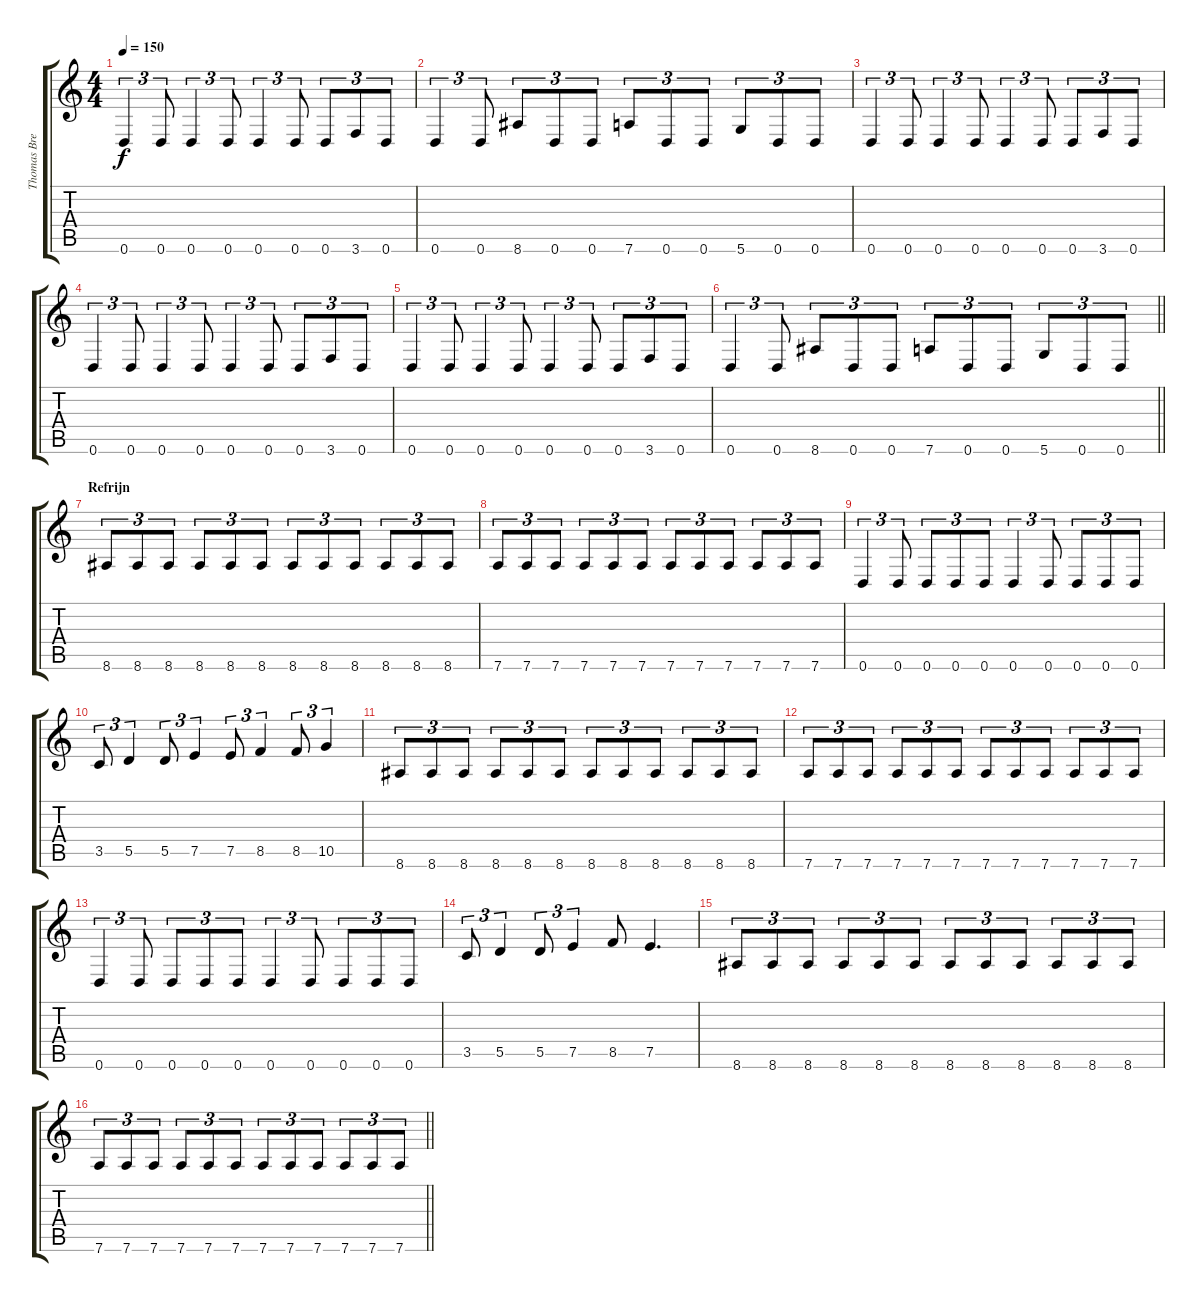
\track ("Thomas Bredahl" "Thomas Bre") {instrument distortionguitar}
\staff {score tabs}
\tuning (E4 B3 G3 D3 A2 D2) {hide}
\ts (4 4)
\tempo 150
\clef g2
\ks c
0.6.4{tu (3 2) dy f} 0.6.8{tu (3 2)} 0.6.4{tu (3 2)} 0.6.8{tu (3 2)} 0.6.4{tu (3 2)} 0.6.8{tu (3 2)} 0.6.8{tu (3 2)} 3.6.8{tu (3 2)} 0.6.8{tu (3 2)} |
0.6.4{tu (3 2)} 0.6.8{tu (3 2)} 8.6.8{tu (3 2)} 0.6.8{tu (3 2)} 0.6.8{tu (3 2)} 7.6.8{tu (3 2)} 0.6.8{tu (3 2)} 0.6.8{tu (3 2)} 5.6.8{tu (3 2)} 0.6.8{tu (3 2)} 0.6.8{tu (3 2)} |
0.6.4{tu (3 2)} 0.6.8{tu (3 2)} 0.6.4{tu (3 2)} 0.6.8{tu (3 2)} 0.6.4{tu (3 2)} 0.6.8{tu (3 2)} 0.6.8{tu (3 2)} 3.6.8{tu (3 2)} 0.6.8{tu (3 2)} |
0.6.4{tu (3 2)} 0.6.8{tu (3 2)} 0.6.4{tu (3 2)} 0.6.8{tu (3 2)} 0.6.4{tu (3 2)} 0.6.8{tu (3 2)} 0.6.8{tu (3 2)} 3.6.8{tu (3 2)} 0.6.8{tu (3 2)} |
0.6.4{tu (3 2)} 0.6.8{tu (3 2)} 0.6.4{tu (3 2)} 0.6.8{tu (3 2)} 0.6.4{tu (3 2)} 0.6.8{tu (3 2)} 0.6.8{tu (3 2)} 3.6.8{tu (3 2)} 0.6.8{tu (3 2)} |
\barLineRight lightlight
0.6.4{tu (3 2)} 0.6.8{tu (3 2)} 8.6.8{tu (3 2)} 0.6.8{tu (3 2)} 0.6.8{tu (3 2)} 7.6.8{tu (3 2)} 0.6.8{tu (3 2)} 0.6.8{tu (3 2)} 5.6.8{tu (3 2)} 0.6.8{tu (3 2)} 0.6.8{tu (3 2)} |
\section ("" "Refrijn")
8.6.8{tu (3 2)} 8.6.8{tu (3 2)} 8.6.8{tu (3 2)} 8.6.8{tu (3 2)} 8.6.8{tu (3 2)} 8.6.8{tu (3 2)} 8.6.8{tu (3 2)} 8.6.8{tu (3 2)} 8.6.8{tu (3 2)} 8.6.8{tu (3 2)} 8.6.8{tu (3 2)} 8.6.8{tu (3 2)} |
7.6.8{tu (3 2)} 7.6.8{tu (3 2)} 7.6.8{tu (3 2)} 7.6.8{tu (3 2)} 7.6.8{tu (3 2)} 7.6.8{tu (3 2)} 7.6.8{tu (3 2)} 7.6.8{tu (3 2)} 7.6.8{tu (3 2)} 7.6.8{tu (3 2)} 7.6.8{tu (3 2)} 7.6.8{tu (3 2)} |
0.6.4{tu (3 2)} 0.6.8{tu (3 2)} 0.6.8{tu (3 2)} 0.6.8{tu (3 2)} 0.6.8{tu (3 2)} 0.6.4{tu (3 2)} 0.6.8{tu (3 2)} 0.6.8{tu (3 2)} 0.6.8{tu (3 2)} 0.6.8{tu (3 2)} |
3.5.8{tu (3 2)} 5.5.4{tu (3 2)} 5.5.8{tu (3 2)} 7.5.4{tu (3 2)} 7.5.8{tu (3 2)} 8.5.4{tu (3 2)} 8.5.8{tu (3 2)} 10.5.4{tu (3 2)} |
8.6.8{tu (3 2)} 8.6.8{tu (3 2)} 8.6.8{tu (3 2)} 8.6.8{tu (3 2)} 8.6.8{tu (3 2)} 8.6.8{tu (3 2)} 8.6.8{tu (3 2)} 8.6.8{tu (3 2)} 8.6.8{tu (3 2)} 8.6.8{tu (3 2)} 8.6.8{tu (3 2)} 8.6.8{tu (3 2)} |
7.6.8{tu (3 2)} 7.6.8{tu (3 2)} 7.6.8{tu (3 2)} 7.6.8{tu (3 2)} 7.6.8{tu (3 2)} 7.6.8{tu (3 2)} 7.6.8{tu (3 2)} 7.6.8{tu (3 2)} 7.6.8{tu (3 2)} 7.6.8{tu (3 2)} 7.6.8{tu (3 2)} 7.6.8{tu (3 2)} |
0.6.4{tu (3 2)} 0.6.8{tu (3 2)} 0.6.8{tu (3 2)} 0.6.8{tu (3 2)} 0.6.8{tu (3 2)} 0.6.4{tu (3 2)} 0.6.8{tu (3 2)} 0.6.8{tu (3 2)} 0.6.8{tu (3 2)} 0.6.8{tu (3 2)} |
3.5.8{tu (3 2)} 5.5.4{tu (3 2)} 5.5.8{tu (3 2)} 7.5.4{tu (3 2)} 8.5.8 7.5.4{d} |
8.6.8{tu (3 2)} 8.6.8{tu (3 2)} 8.6.8{tu (3 2)} 8.6.8{tu (3 2)} 8.6.8{tu (3 2)} 8.6.8{tu (3 2)} 8.6.8{tu (3 2)} 8.6.8{tu (3 2)} 8.6.8{tu (3 2)} 8.6.8{tu (3 2)} 8.6.8{tu (3 2)} 8.6.8{tu (3 2)} |
\barLineRight lightlight
7.6.8{tu (3 2)} 7.6.8{tu (3 2)} 7.6.8{tu (3 2)} 7.6.8{tu (3 2)} 7.6.8{tu (3 2)} 7.6.8{tu (3 2)} 7.6.8{tu (3 2)} 7.6.8{tu (3 2)} 7.6.8{tu (3 2)} 7.6.8{tu (3 2)} 7.6.8{tu (3 2)} 7.6.8{tu (3 2)}
